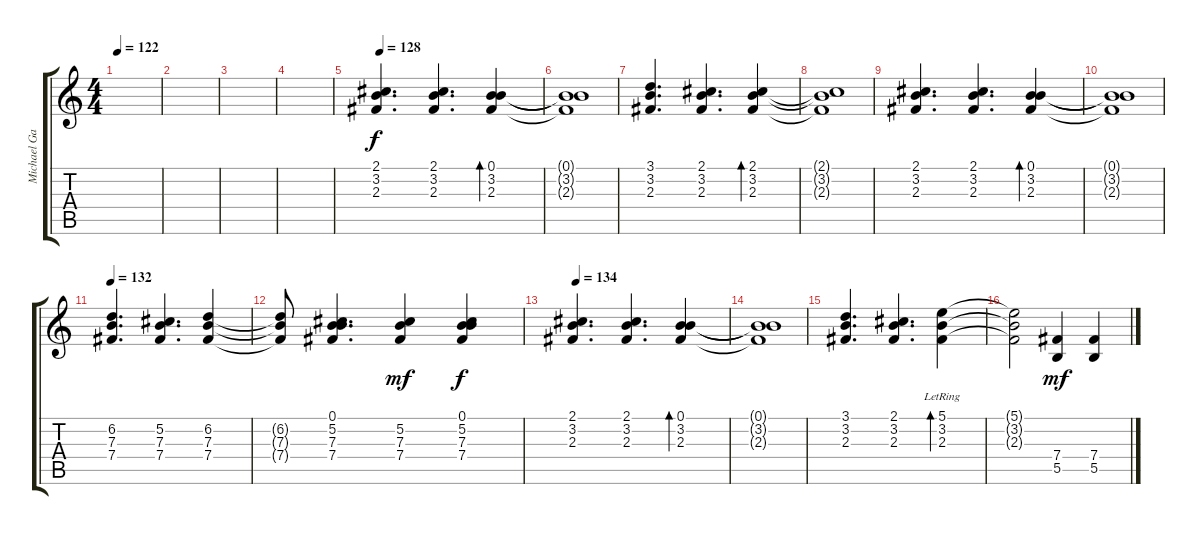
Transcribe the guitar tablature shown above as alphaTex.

\track ("Michael Gallagher" "Michael Ga") {instrument overdrivenguitar}
\staff {score tabs}
\tuning (B3 Ab3 E3 B2 Gb2 B1) {hide}
\ts (4 4)
\tempo 122
\clef g2
\ks c
|
|
|
|
\tempo 128
(2.1 3.2 2.3).4{d dy f instrument electricguitarjazz} (2.1 3.2 2.3).4{d} (0.1 3.2 2.3).4{bd 120} |
(0.1{t} 3.2{t} 2.3{t}).1 |
(3.1 3.2 2.3).4{d} (2.1 3.2 2.3).4{d} (2.1 3.2 2.3).4{bd 120} |
(2.1{t} 3.2{t} 2.3{t}).1 |
(2.1 3.2 2.3).4{d} (2.1 3.2 2.3).4{d} (0.1 3.2 2.3).4{bd 120} |
(0.1{t} 3.2{t} 2.3{t}).1 |
\tempo 132
(6.2 7.3 7.4).4{d} (5.2 7.3 7.4).4{d} (6.2 7.3 7.4).4 |
(6.2{t} 7.3{t} 7.4{t}).8 (0.1 5.2 7.3 7.4).4{d} (5.2 7.3 7.4).4{dy mf} (0.1 5.2 7.3 7.4).4{dy f} |
\tempo 134
(2.1 3.2 2.3).4{d} (2.1 3.2 2.3).4{d} (0.1 3.2 2.3).4{bd 120} |
(0.1{t} 3.2{t} 2.3{t}).1 |
(3.1 3.2 2.3).4{d} (2.1 3.2 2.3).4{d} (5.1 3.2{lr} 2.3{lr}).4{bd 120} |
(5.1{t} 3.2{t} 2.3{t}).2 (7.4 5.5).4{dy mf} (7.4 5.5).4
